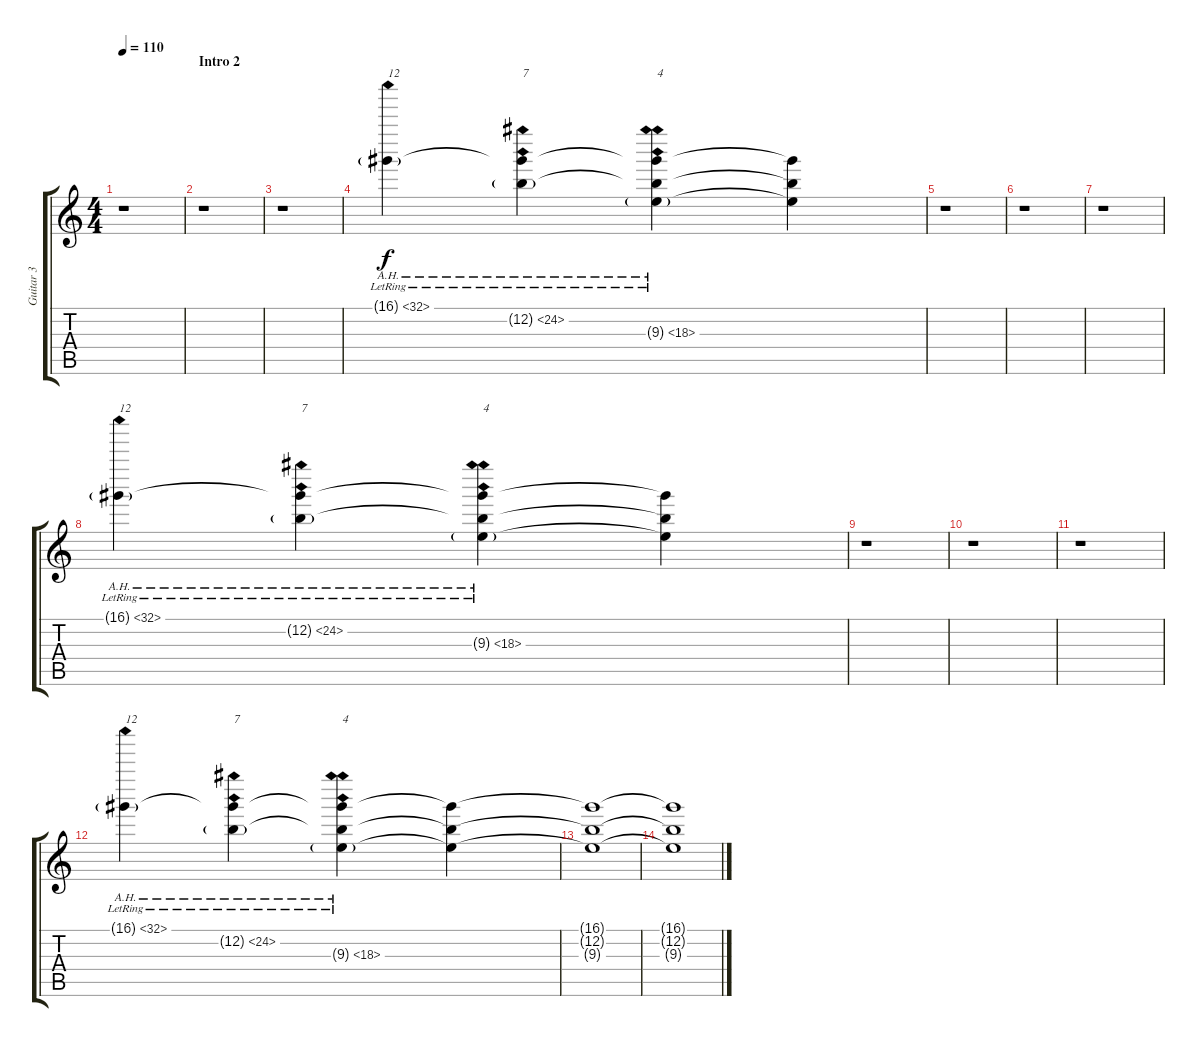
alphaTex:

\track ("Guitar 3" "Guitar 3") {instrument electricguitarclean}
\staff {score tabs}
\tuning (E4 B3 G3 D3 A2 E2) {hide}
\ts (4 4)
\tempo 110
\clef g2
\ks c
r.1{dy f} |
\section ("" "Intro 2")
r.1 |
r.1 |
16.1{ah 16 g lr}.4{txt "12"} (16.1{ah 12 t} 12.2{ah 12 g lr}).4{txt "7"} (16.1{ah 12 t} 12.2{ah 12 t} 9.3{ah 9 g lr}).4{txt "4"} (16.1{t} 12.2{t} 9.3{t}).4 |
r.1 |
r.1 |
r.1 |
16.1{ah 16 g lr}.4{txt "12"} (16.1{ah 12 t} 12.2{ah 12 g lr}).4{txt "7"} (16.1{ah 12 t} 12.2{ah 12 t} 9.3{ah 9 g lr}).4{txt "4"} (16.1{t} 12.2{t} 9.3{t}).4 |
r.1 |
r.1 |
r.1 |
16.1{ah 16 g lr}.4{txt "12"} (16.1{ah 12 t} 12.2{ah 12 g lr}).4{txt "7"} (16.1{ah 12 t} 12.2{ah 12 t} 9.3{ah 9 g lr}).4{txt "4"} (16.1{t} 12.2{t} 9.3{t}).4 |
(16.1{t} 12.2{t} 9.3{t}).1{volume 0} |
(16.1{t} 12.2{t} 9.3{t}).1
